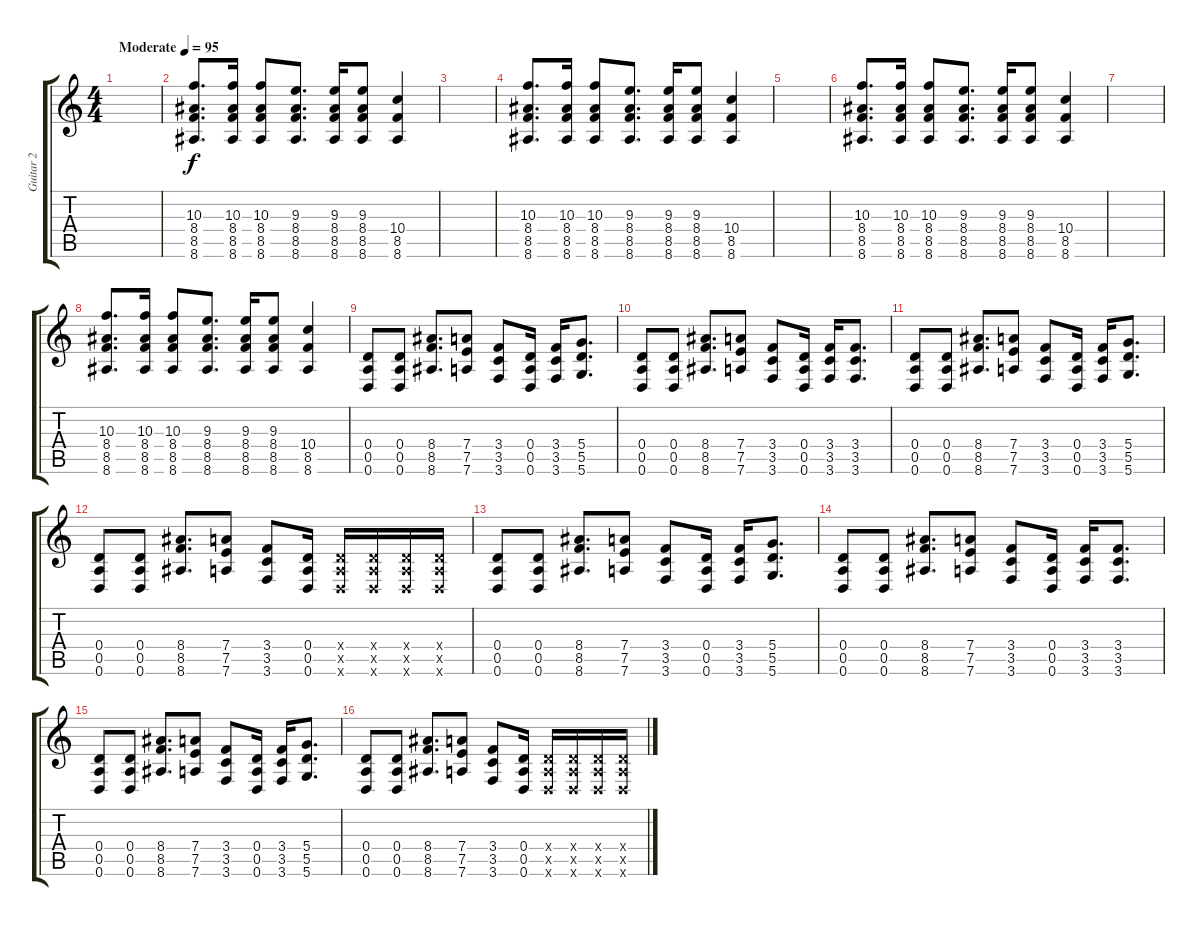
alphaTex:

\track ("Guitar 2" "Guitar 2") {instrument distortionguitar}
\staff {score tabs}
\tuning (E4 B3 G3 D3 A2 D2) {hide}
\ts (4 4)
\tempo (95 "Moderate")
\clef g2
\ks c
|
(10.3 8.4 8.5 8.6).8{d} (10.3 8.4 8.5 8.6).16 (10.3 8.4 8.5 8.6).8 (9.3 8.4 8.5 8.6).8{d} (9.3 8.4 8.5 8.6).16 (9.3 8.4 8.5 8.6).8 (10.4 8.5 8.6).4 |
|
(10.3 8.4 8.5 8.6).8{d} (10.3 8.4 8.5 8.6).16 (10.3 8.4 8.5 8.6).8 (9.3 8.4 8.5 8.6).8{d} (9.3 8.4 8.5 8.6).16 (9.3 8.4 8.5 8.6).8 (10.4 8.5 8.6).4 |
|
(10.3 8.4 8.5 8.6).8{d} (10.3 8.4 8.5 8.6).16 (10.3 8.4 8.5 8.6).8 (9.3 8.4 8.5 8.6).8{d} (9.3 8.4 8.5 8.6).16 (9.3 8.4 8.5 8.6).8 (10.4 8.5 8.6).4 |
|
(10.3 8.4 8.5 8.6).8{d} (10.3 8.4 8.5 8.6).16 (10.3 8.4 8.5 8.6).8 (9.3 8.4 8.5 8.6).8{d} (9.3 8.4 8.5 8.6).16 (9.3 8.4 8.5 8.6).8 (10.4 8.5 8.6).4 |
(0.4 0.5 0.6).8 (0.4 0.5 0.6).8 (8.4 8.5 8.6).8{d} (7.4 7.5 7.6).8 (3.4 3.5 3.6).8 (0.4 0.5 0.6).16 (3.4 3.5 3.6).16 (5.4 5.5 5.6).8{d} |
(0.4 0.5 0.6).8 (0.4 0.5 0.6).8 (8.4 8.5 8.6).8{d} (7.4 7.5 7.6).8 (3.4 3.5 3.6).8 (0.4 0.5 0.6).16 (3.4 3.5 3.6).16 (3.4 3.5 3.6).8{d} |
(0.4 0.5 0.6).8 (0.4 0.5 0.6).8 (8.4 8.5 8.6).8{d} (7.4 7.5 7.6).8 (3.4 3.5 3.6).8 (0.4 0.5 0.6).16 (3.4 3.5 3.6).16 (5.4 5.5 5.6).8{d} |
(0.4 0.5 0.6).8 (0.4 0.5 0.6).8 (8.4 8.5 8.6).8{d} (7.4 7.5 7.6).8 (3.4 3.5 3.6).8 (0.4 0.5 0.6).16 (0.4{x} 0.5{x} 0.6{x}).16 (0.4{x} 0.5{x} 0.6{x}).16 (0.4{x} 0.5{x} 0.6{x}).16 (0.4{x} 0.5{x} 0.6{x}).16 |
(0.4 0.5 0.6).8 (0.4 0.5 0.6).8 (8.4 8.5 8.6).8{d} (7.4 7.5 7.6).8 (3.4 3.5 3.6).8 (0.4 0.5 0.6).16 (3.4 3.5 3.6).16 (5.4 5.5 5.6).8{d} |
(0.4 0.5 0.6).8 (0.4 0.5 0.6).8 (8.4 8.5 8.6).8{d} (7.4 7.5 7.6).8 (3.4 3.5 3.6).8 (0.4 0.5 0.6).16 (3.4 3.5 3.6).16 (3.4 3.5 3.6).8{d} |
(0.4 0.5 0.6).8 (0.4 0.5 0.6).8 (8.4 8.5 8.6).8{d} (7.4 7.5 7.6).8 (3.4 3.5 3.6).8 (0.4 0.5 0.6).16 (3.4 3.5 3.6).16 (5.4 5.5 5.6).8{d} |
(0.4 0.5 0.6).8 (0.4 0.5 0.6).8 (8.4 8.5 8.6).8{d} (7.4 7.5 7.6).8 (3.4 3.5 3.6).8 (0.4 0.5 0.6).16 (0.4{x} 0.5{x} 0.6{x}).16 (0.4{x} 0.5{x} 0.6{x}).16 (0.4{x} 0.5{x} 0.6{x}).16 (0.4{x} 0.5{x} 0.6{x}).16
